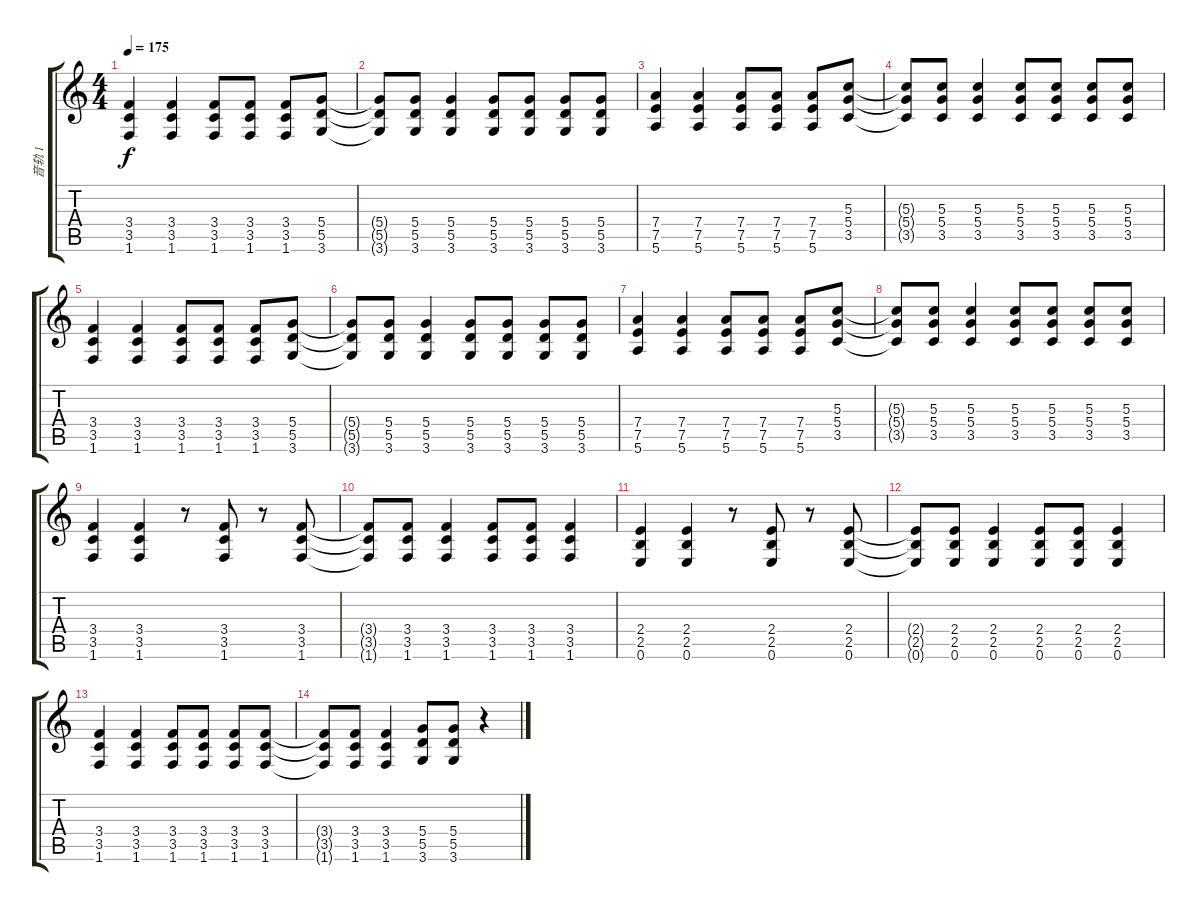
\track ("音轨 1" "音轨 1") {instrument distortionguitar}
\staff {score tabs}
\tuning (E4 B3 G3 D3 A2 E2) {hide}
\ts (4 4)
\tempo 175
\clef g2
\ks c
(3.4 3.5 1.6).4{dy f} (3.4 3.5 1.6).4 (3.4 3.5 1.6).8 (3.4 3.5 1.6).8 (3.4 3.5 1.6).8 (5.4 5.5 3.6).8 |
(5.4{t} 5.5{t} 3.6{t}).8 (5.4 5.5 3.6).8 (5.4 5.5 3.6).4 (5.4 5.5 3.6).8 (5.4 5.5 3.6).8 (5.4 5.5 3.6).8 (5.4 5.5 3.6).8 |
(7.4 7.5 5.6).4 (7.4 7.5 5.6).4 (7.4 7.5 5.6).8 (7.4 7.5 5.6).8 (7.4 7.5 5.6).8 (5.3 5.4 3.5).8 |
(5.3{t} 5.4{t} 3.5{t}).8 (5.3 5.4 3.5).8 (5.3 5.4 3.5).4 (5.3 5.4 3.5).8 (5.3 5.4 3.5).8 (5.3 5.4 3.5).8 (5.3 5.4 3.5).8 |
(3.4 3.5 1.6).4 (3.4 3.5 1.6).4 (3.4 3.5 1.6).8 (3.4 3.5 1.6).8 (3.4 3.5 1.6).8 (5.4 5.5 3.6).8 |
(5.4{t} 5.5{t} 3.6{t}).8 (5.4 5.5 3.6).8 (5.4 5.5 3.6).4 (5.4 5.5 3.6).8 (5.4 5.5 3.6).8 (5.4 5.5 3.6).8 (5.4 5.5 3.6).8 |
(7.4 7.5 5.6).4 (7.4 7.5 5.6).4 (7.4 7.5 5.6).8 (7.4 7.5 5.6).8 (7.4 7.5 5.6).8 (5.3 5.4 3.5).8 |
(5.3{t} 5.4{t} 3.5{t}).8 (5.3 5.4 3.5).8 (5.3 5.4 3.5).4 (5.3 5.4 3.5).8 (5.3 5.4 3.5).8 (5.3 5.4 3.5).8 (5.3 5.4 3.5).8 |
(3.4 3.5 1.6).4 (3.4 3.5 1.6).4 r.8 (3.4 3.5 1.6).8 r.8 (3.4 3.5 1.6).8 |
(3.4{t} 3.5{t} 1.6{t}).8 (3.4 3.5 1.6).8 (3.4 3.5 1.6).4 (3.4 3.5 1.6).8 (3.4 3.5 1.6).8 (3.4 3.5 1.6).4 |
(2.4 2.5 0.6).4 (2.4 2.5 0.6).4 r.8 (2.4 2.5 0.6).8 r.8 (2.4 2.5 0.6).8 |
(2.4{t} 2.5{t} 0.6{t}).8 (2.4 2.5 0.6).8 (2.4 2.5 0.6).4 (2.4 2.5 0.6).8 (2.4 2.5 0.6).8 (2.4 2.5 0.6).4 |
(3.4 3.5 1.6).4 (3.4 3.5 1.6).4 (3.4 3.5 1.6).8 (3.4 3.5 1.6).8 (3.4 3.5 1.6).8 (3.4 3.5 1.6).8 |
(3.4{t} 3.5{t} 1.6{t}).8 (3.4 3.5 1.6).8 (3.4 3.5 1.6).4 (5.4 5.5 3.6).8 (5.4 5.5 3.6).8 r.4
